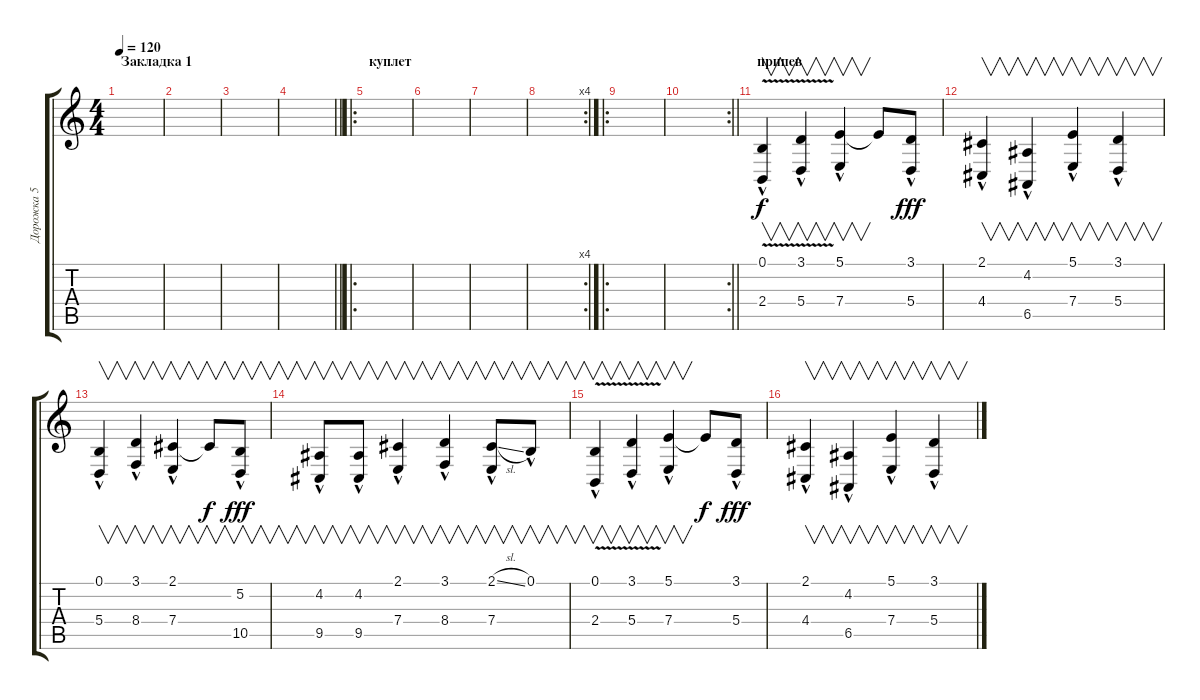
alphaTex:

\track ("Дорожка 5" "Дорожка 5") {instrument churchorgan}
\staff {score tabs}
\tuning (B3 Gb3 D3 A2 E2 B1) {hide}
\ts (4 4)
\section ("" "Закладка 1")
\tempo 120
\clef g2
\ks c
|
|
|
\barLineRight lightlight
|
\ro
\section ("" "куплет")
|
|
|
\rc 4
|
\ro
|
\rc 2
\barLineRight lightlight
|
\section ("" "припев")
(0.1{hac} 2.4{v hac}).4{v} (3.1{hac} 5.4{v hac}).4{v} (5.1{hac} 7.4{hac}).4{v} 5.1{t}.8{dy f} (3.1{hac} 5.4).8{dy fff} |
(2.1{hac} 4.4).4{v} (4.2{hac} 6.5).4{v} (5.1{hac} 7.4).4{v} (3.1{hac} 5.4).4{v} |
(0.1{hac} 5.4).4{v} (3.1{hac} 8.4).4{v} (2.1{hac} 7.4).4{v} 2.1{t}.8{v dy f} (5.2{hac} 10.5).8{v dy fff} |
(4.2{hac} 9.5).8{v} (4.2{hac} 9.5).8{v} (2.1{hac} 7.4).4{v} (3.1{hac} 8.4).4{v} (2.1{sl hac} 7.4).8{v} 0.1{hac}.8{v} |
(0.1{hac} 2.4{v hac}).4{v} (3.1{hac} 5.4{v hac}).4{v} (5.1{hac} 7.4{hac}).4{v} 5.1{t}.8{dy f} (3.1{hac} 5.4).8{dy fff} |
(2.1{hac} 4.4).4{v} (4.2{hac} 6.5).4{v} (5.1{hac} 7.4).4{v} (3.1{hac} 5.4).4{v}
